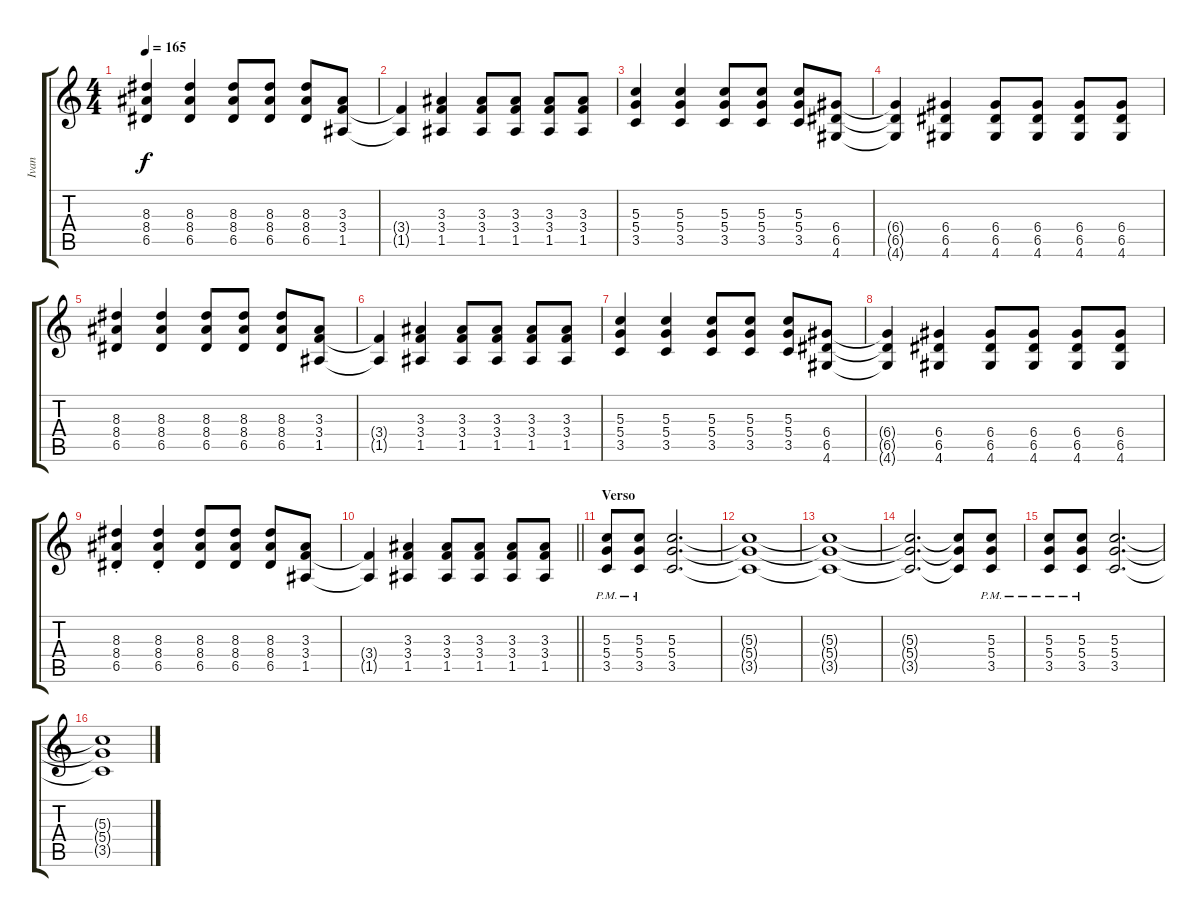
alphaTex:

\track ("Ivan" "Ivan") {instrument distortionguitar}
\staff {score tabs}
\tuning (E4 B3 G3 D3 A2 E2) {hide}
\ts (4 4)
\tempo 165
\clef g2
\ks c
(8.3 8.4 6.5).4{dy f} (8.3 8.4 6.5).4 (8.3 8.4 6.5).8 (8.3 8.4 6.5).8 (8.3 8.4 6.5).8 (3.3 3.4 1.5).8 |
(3.4{t} 1.5{t}).4 (3.3 3.4 1.5).4 (3.3 3.4 1.5).8 (3.3 3.4 1.5).8 (3.3 3.4 1.5).8 (3.3 3.4 1.5).8 |
(5.3 5.4 3.5).4 (5.3 5.4 3.5).4 (5.3 5.4 3.5).8 (5.3 5.4 3.5).8 (5.3 5.4 3.5).8 (6.4 6.5 4.6).8 |
(6.4{t} 6.5{t} 4.6{t}).4 (6.4 6.5 4.6).4 (6.4 6.5 4.6).8 (6.4 6.5 4.6).8 (6.4 6.5 4.6).8 (6.4 6.5 4.6).8 |
(8.3 8.4 6.5).4 (8.3 8.4 6.5).4 (8.3 8.4 6.5).8 (8.3 8.4 6.5).8 (8.3 8.4 6.5).8 (3.3 3.4 1.5).8 |
(3.4{t} 1.5{t}).4 (3.3 3.4 1.5).4 (3.3 3.4 1.5).8 (3.3 3.4 1.5).8 (3.3 3.4 1.5).8 (3.3 3.4 1.5).8 |
(5.3 5.4 3.5).4 (5.3 5.4 3.5).4 (5.3 5.4 3.5).8 (5.3 5.4 3.5).8 (5.3 5.4 3.5).8 (6.4 6.5 4.6).8 |
(6.4{t} 6.5{t} 4.6{t}).4 (6.4 6.5 4.6).4 (6.4 6.5 4.6).8 (6.4 6.5 4.6).8 (6.4 6.5 4.6).8 (6.4 6.5 4.6).8 |
(8.3{st} 8.4{st} 6.5{st}).4 (8.3{st} 8.4{st} 6.5{st}).4 (8.3 8.4 6.5).8 (8.3 8.4 6.5).8 (8.3 8.4 6.5).8 (3.3 3.4 1.5).8 |
\barLineRight lightlight
(3.4{t} 1.5{t}).4 (3.3 3.4 1.5).4 (3.3 3.4 1.5).8 (3.3 3.4 1.5).8 (3.3 3.4 1.5).8 (3.3 3.4 1.5).8 |
\section ("" "Verso")
(5.3{pm} 5.4{pm} 3.5{pm}).8 (5.3{pm} 5.4{pm} 3.5{pm}).8 (5.3 5.4 3.5).2{d} |
(5.3{t} 5.4{t} 3.5{t}).1 |
(5.3{t} 5.4{t} 3.5{t}).1 |
(5.3{t} 5.4{t} 3.5{t}).2{d} (5.3{t} 5.4{t} 3.5{t}).8 (5.3{pm} 5.4{pm} 3.5{pm}).8 |
(5.3{pm} 5.4{pm} 3.5{pm}).8 (5.3{pm} 5.4{pm} 3.5{pm}).8 (5.3 5.4 3.5).2{d} |
(5.3{t} 5.4{t} 3.5{t}).1
